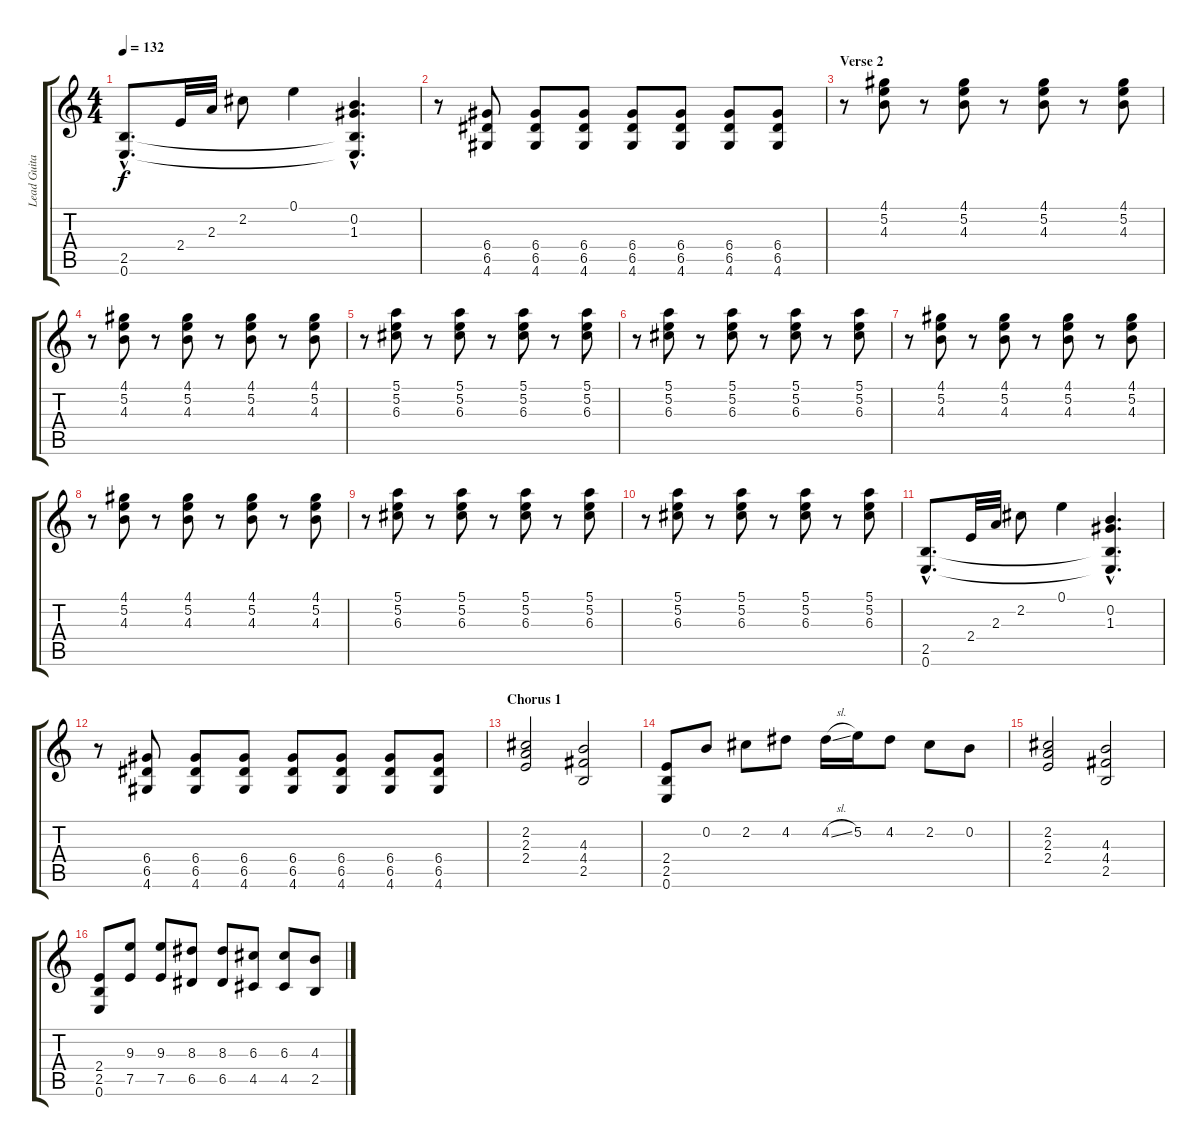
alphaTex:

\track ("Lead Guitar" "Lead Guita") {instrument distortionguitar}
\staff {score tabs}
\tuning (E4 B3 G3 D3 A2 E2) {hide}
\ts (4 4)
\tempo 132
\clef g2
\ks c
(2.5{hac} 0.6{hac}).8{d dy f} 2.4.32 2.3.32 2.2.8 0.1.4 (0.2{hac} 1.3{hac} 2.5{hac t} 0.6{hac t}).4{d} |
r.8 (6.4 6.5 4.6).8 (6.4 6.5 4.6).8 (6.4 6.5 4.6).8 (6.4 6.5 4.6).8 (6.4 6.5 4.6).8 (6.4 6.5 4.6).8 (6.4 6.5 4.6).8 |
\section ("" "Verse 2")
r.8 (4.1 5.2 4.3).8 r.8 (4.1 5.2 4.3).8 r.8 (4.1 5.2 4.3).8 r.8 (4.1 5.2 4.3).8 |
r.8 (4.1 5.2 4.3).8 r.8 (4.1 5.2 4.3).8 r.8 (4.1 5.2 4.3).8 r.8 (4.1 5.2 4.3).8 |
r.8 (5.1 5.2 6.3).8 r.8 (5.1 5.2 6.3).8 r.8 (5.1 5.2 6.3).8 r.8 (5.1 5.2 6.3).8 |
r.8 (5.1 5.2 6.3).8 r.8 (5.1 5.2 6.3).8 r.8 (5.1 5.2 6.3).8 r.8 (5.1 5.2 6.3).8 |
r.8 (4.1 5.2 4.3).8 r.8 (4.1 5.2 4.3).8 r.8 (4.1 5.2 4.3).8 r.8 (4.1 5.2 4.3).8 |
r.8 (4.1 5.2 4.3).8 r.8 (4.1 5.2 4.3).8 r.8 (4.1 5.2 4.3).8 r.8 (4.1 5.2 4.3).8 |
r.8 (5.1 5.2 6.3).8 r.8 (5.1 5.2 6.3).8 r.8 (5.1 5.2 6.3).8 r.8 (5.1 5.2 6.3).8 |
r.8 (5.1 5.2 6.3).8 r.8 (5.1 5.2 6.3).8 r.8 (5.1 5.2 6.3).8 r.8 (5.1 5.2 6.3).8 |
(2.5{hac} 0.6{hac}).8{d} 2.4.32 2.3.32 2.2.8 0.1.4 (0.2{hac} 1.3{hac} 2.5{hac t} 0.6{hac t}).4{d} |
r.8 (6.4 6.5 4.6).8 (6.4 6.5 4.6).8 (6.4 6.5 4.6).8 (6.4 6.5 4.6).8 (6.4 6.5 4.6).8 (6.4 6.5 4.6).8 (6.4 6.5 4.6).8 |
\section ("" "Chorus 1")
(2.2 2.3 2.4).2 (4.3 4.4 2.5).2 |
(2.4 2.5 0.6).8 0.2.8 2.2.8 4.2.8 4.2{sl}.16 5.2.16 4.2.8 2.2.8 0.2.8 |
(2.2 2.3 2.4).2 (4.3 4.4 2.5).2 |
(2.4 2.5 0.6).8 (9.3 7.5).8 (9.3 7.5).8 (8.3 6.5).8 (8.3 6.5).8 (6.3 4.5).8 (6.3 4.5).8 (4.3 2.5).8
